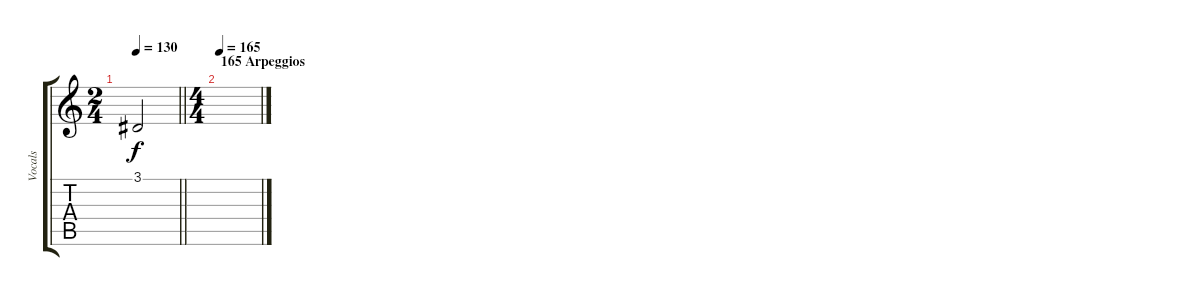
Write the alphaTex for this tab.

\track ("Vocals" "Vocals") {instrument lead6voice}
\staff {score tabs}
\tuning (C4 G3 Eb3 Bb2 F2 C2) {hide}
\ts (2 4)
\tempo 130
\clef g2
\barLineRight lightlight
\ks c
3.1.2{dy f} |
\ts (4 4)
\section ("" "165 Arpeggios")
\tempo 165
